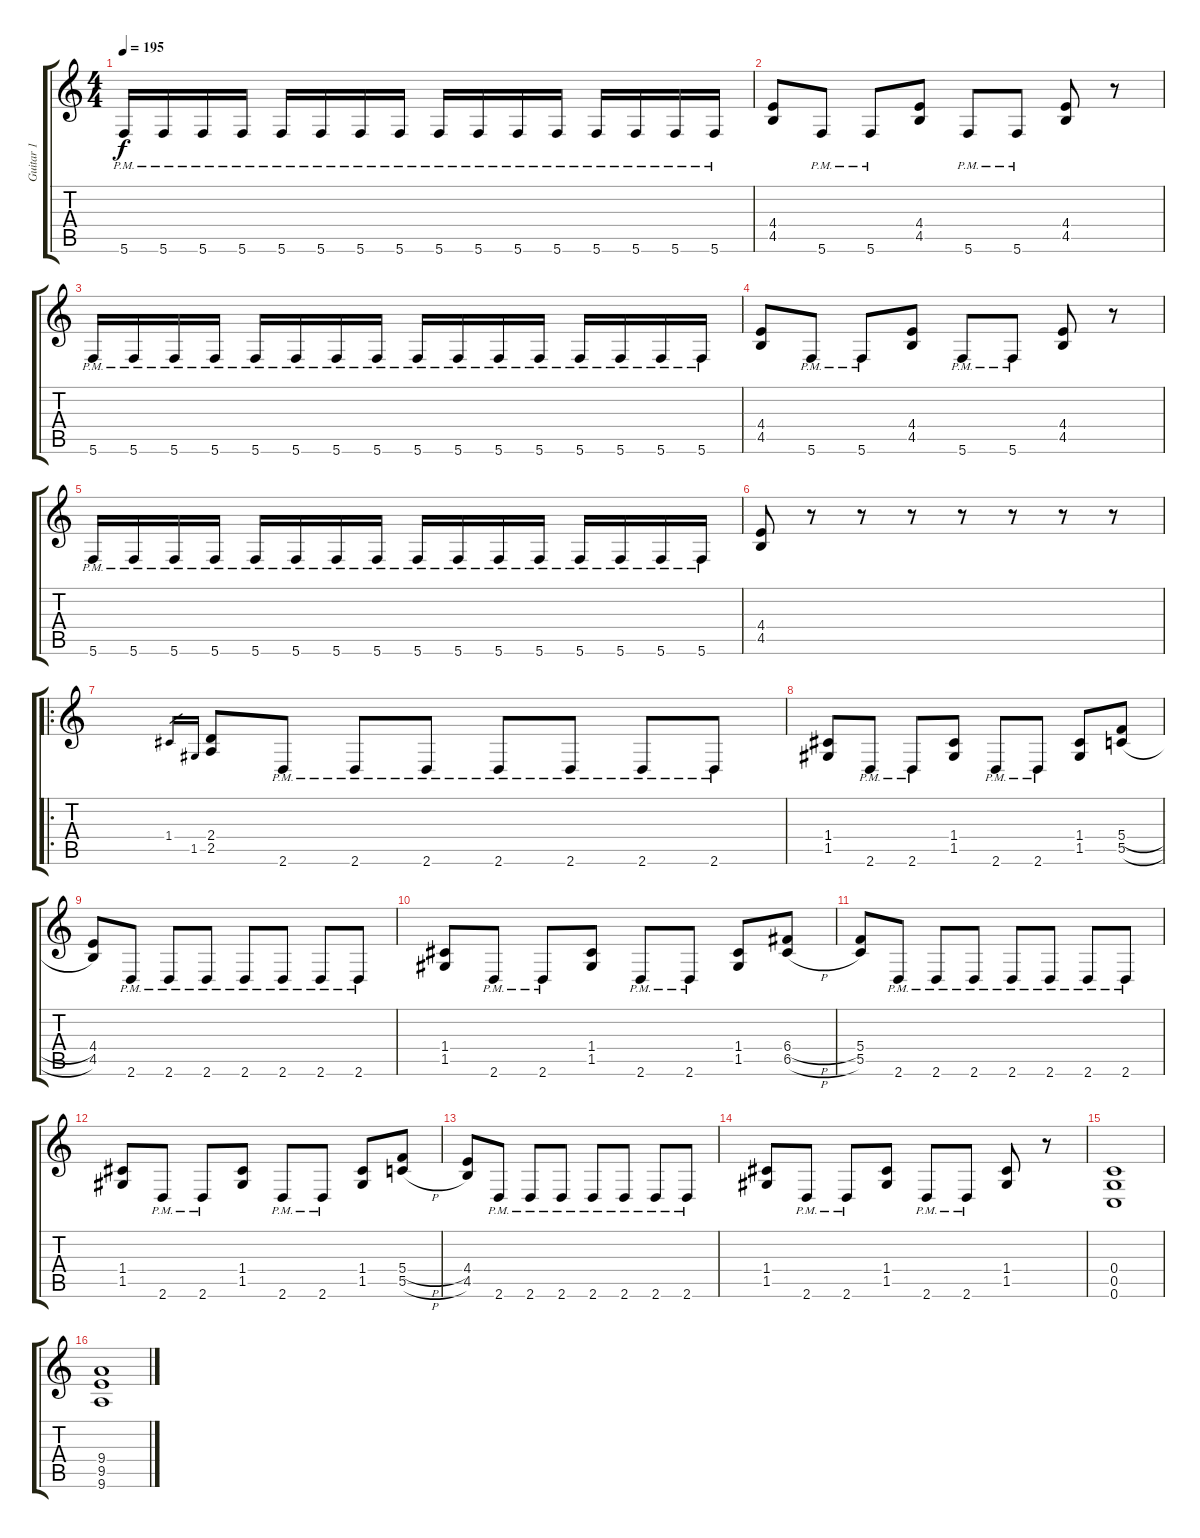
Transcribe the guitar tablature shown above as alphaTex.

\track ("Guitar 1" "Guitar 1") {instrument distortionguitar}
\staff {score tabs}
\tuning (D4 A3 F3 C3 G2 C2) {hide}
\ts (4 4)
\tempo 195
\clef g2
\ks c
5.6{pm}.16{dy f} 5.6{pm}.16 5.6{pm}.16 5.6{pm}.16 5.6{pm}.16 5.6{pm}.16 5.6{pm}.16 5.6{pm}.16 5.6{pm}.16 5.6{pm}.16 5.6{pm}.16 5.6{pm}.16 5.6{pm}.16 5.6{pm}.16 5.6{pm}.16 5.6{pm}.16 |
(4.4 4.5).8 5.6{pm}.8 5.6{pm}.8 (4.4 4.5).8 5.6{pm}.8 5.6{pm}.8 (4.4 4.5).8 r.8 |
5.6{pm}.16 5.6{pm}.16 5.6{pm}.16 5.6{pm}.16 5.6{pm}.16 5.6{pm}.16 5.6{pm}.16 5.6{pm}.16 5.6{pm}.16 5.6{pm}.16 5.6{pm}.16 5.6{pm}.16 5.6{pm}.16 5.6{pm}.16 5.6{pm}.16 5.6{pm}.16 |
(4.4 4.5).8 5.6{pm}.8 5.6{pm}.8 (4.4 4.5).8 5.6{pm}.8 5.6{pm}.8 (4.4 4.5).8 r.8 |
5.6{pm}.16 5.6{pm}.16 5.6{pm}.16 5.6{pm}.16 5.6{pm}.16 5.6{pm}.16 5.6{pm}.16 5.6{pm}.16 5.6{pm}.16 5.6{pm}.16 5.6{pm}.16 5.6{pm}.16 5.6{pm}.16 5.6{pm}.16 5.6{pm}.16 5.6{pm}.16 |
(4.4 4.5).8 r.8 r.8 r.8 r.8 r.8 r.8 r.8 |
\ro
1.4.16{gr} 1.5.16{gr} (2.4 2.5).8 2.6{pm}.8 2.6{pm}.8 2.6{pm}.8 2.6{pm}.8 2.6{pm}.8 2.6{pm}.8 2.6{pm}.8 |
(1.4 1.5).8 2.6{pm}.8 2.6{pm}.8 (1.4 1.5).8 2.6{pm}.8 2.6{pm}.8 (1.4 1.5).8 (5.4{h} 5.5{h}).8 |
(4.4 4.5).8 2.6{pm}.8 2.6{pm}.8 2.6{pm}.8 2.6{pm}.8 2.6{pm}.8 2.6{pm}.8 2.6{pm}.8 |
(1.4 1.5).8 2.6{pm}.8 2.6{pm}.8 (1.4 1.5).8 2.6{pm}.8 2.6{pm}.8 (1.4 1.5).8 (6.4{h} 6.5{h}).8 |
(5.4 5.5).8 2.6{pm}.8 2.6{pm}.8 2.6{pm}.8 2.6{pm}.8 2.6{pm}.8 2.6{pm}.8 2.6{pm}.8 |
(1.4 1.5).8 2.6{pm}.8 2.6{pm}.8 (1.4 1.5).8 2.6{pm}.8 2.6{pm}.8 (1.4 1.5).8 (5.4{h} 5.5{h}).8 |
(4.4 4.5).8 2.6{pm}.8 2.6{pm}.8 2.6{pm}.8 2.6{pm}.8 2.6{pm}.8 2.6{pm}.8 2.6{pm}.8 |
(1.4 1.5).8 2.6{pm}.8 2.6{pm}.8 (1.4 1.5).8 2.6{pm}.8 2.6{pm}.8 (1.4 1.5).8 r.8 |
(0.4 0.5 0.6).1 |
(9.4 9.5 9.6).1
